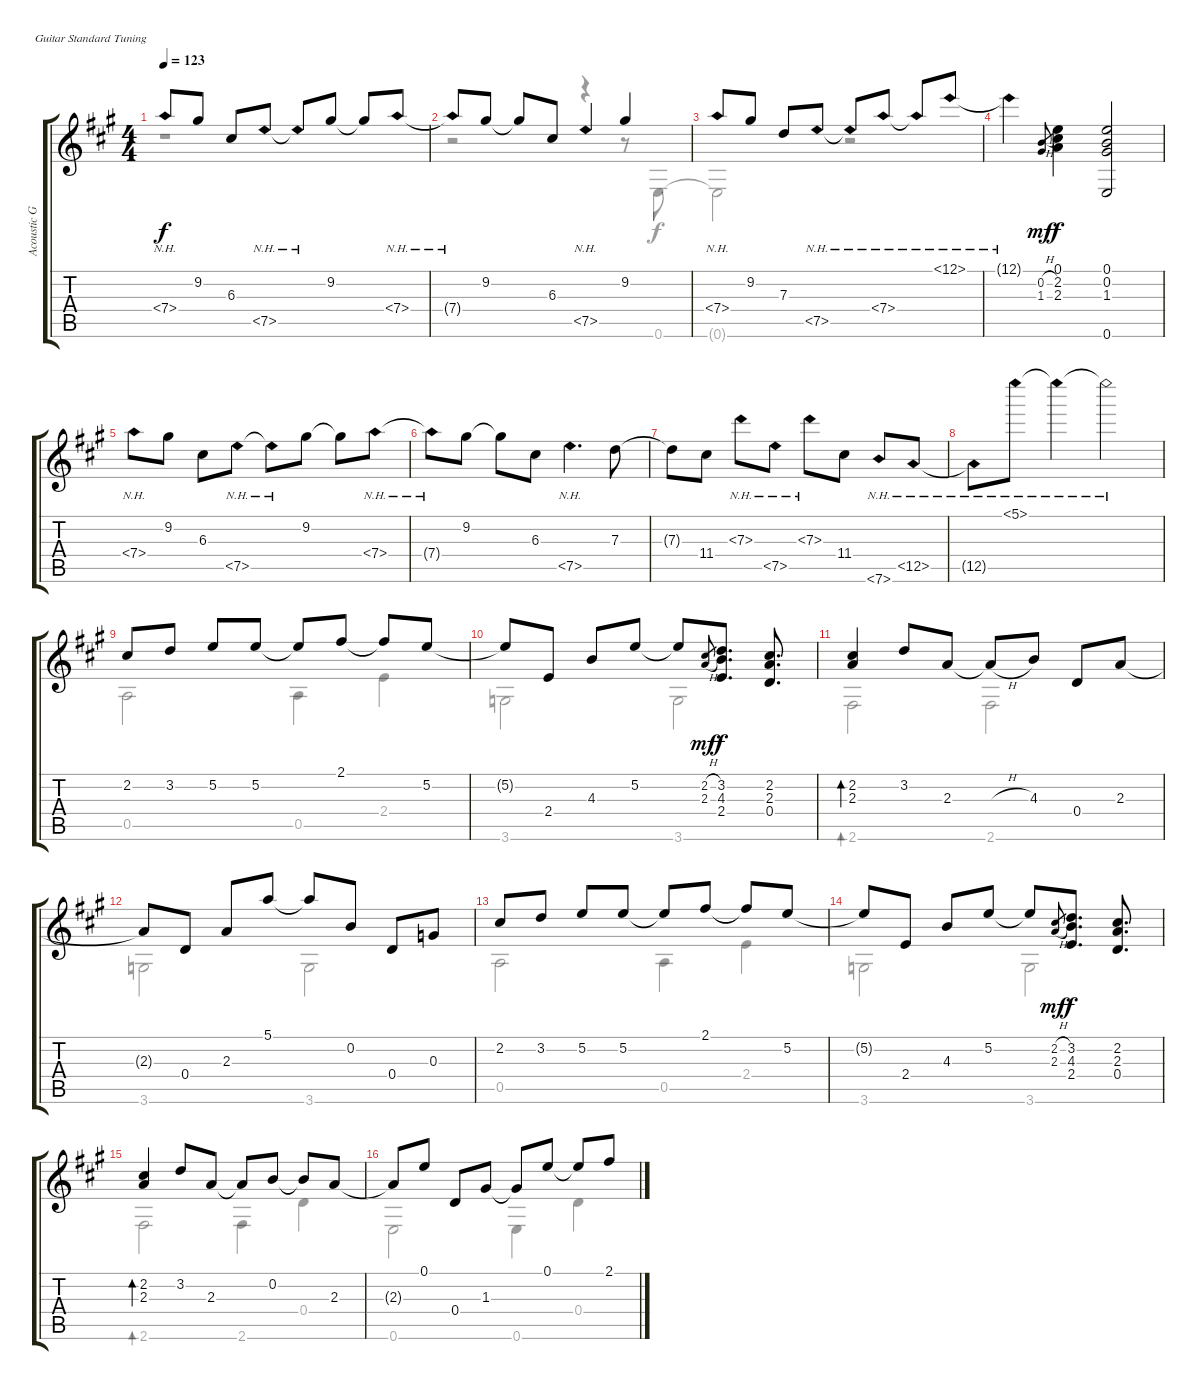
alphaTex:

\defaultSystemsLayout 4
\bracketExtendMode groupsimilarinstruments
\otherSystemsTrackNameOrientation horizontal
\track ("Acoustic Guitar" "Acoustic G") {instrument acousticguitarnylon}
\staff {score tabs}
\tuning (E4 B3 G3 D3 A2 E2)
\voice
\ts (4 4)
\beaming (8 2 2 2 2)
\tempo 123
\clef g2
\scale
1.16785
\ks a
7.4{nh acc forcenatural}.8{dy f instrument acousticguitarnylon beam Up} 9.2{acc #}.8{beam Up} 6.3{acc #}.8{beam Up} 7.5{nh acc forcenatural}.8{beam Up} 7.5{nh t acc forcenatural}.8{beam Up} 9.2{acc #}.8{beam Up} 9.2{t acc #}.8{beam Up} 7.4{nh acc forcenatural}.8{beam Up} |
\scale
0.916074 7.4{nh t acc forcenatural}.8{beam Up} 9.2{acc #}.8{beam Up} 9.2{t acc #}.8{beam Up} 6.3{acc #}.8{beam Up} 7.5{nh acc forcenatural}.4{beam Up} 9.2{acc #}.4{beam Up} |
\scale
0.916074 7.4{nh acc forcenatural}.8{beam Up} 9.2{acc #}.8{beam Up} 7.3{acc forcenatural}.8{beam Up} 7.5{nh acc forcenatural}.8{beam Up} 7.5{nh t acc forcenatural}.8{beam Up} 7.4{nh acc forcenatural}.8{beam Up} 7.4{nh t acc forcenatural}.8{beam Up} 12.1{nh acc forcenatural}.8{beam Up} |
12.1{nh t acc forcenatural}.4{beam Down} (0.2{h acc forcenatural} 1.3{acc #}).8{gr dy mf beam Up} (0.1{acc forcenatural} 2.2{acc #} 2.3{acc forcenatural}).4{dy f beam Down} (0.1{acc forcenatural} 0.2{acc forcenatural} 1.3{acc #} 0.6{acc forcenatural}).2{beam Up} |
7.4{nh acc forcenatural}.8{beam Down} 9.2{acc #}.8{beam Down} 6.3{acc #}.8{beam Down} 7.5{nh acc forcenatural}.8{beam Down} 7.5{nh t acc forcenatural}.8{beam Down} 9.2{acc #}.8{beam Down} 9.2{t acc #}.8{beam Down} 7.4{nh acc forcenatural}.8{beam Down} |
7.4{nh t acc forcenatural}.8{beam Down} 9.2{acc #}.8{beam Down} 9.2{t acc #}.8{beam Down} 6.3{acc #}.8{beam Down} 7.5{nh acc forcenatural}.4{d beam Down} 7.3{acc forcenatural}.8{beam Down} |
7.3{t acc forcenatural}.8{beam Down} 11.4{acc #}.8{beam Down} 7.3{nh acc forcenatural}.8{beam Down} 7.5{nh acc forcenatural}.8{beam Down} 7.3{nh acc forcenatural}.8{beam Down} 11.4{acc #}.8{beam Down} 7.6{nh acc forcenatural}.8{beam Up} 12.5{nh acc forcenatural}.8{beam Up} |
12.5{nh t acc forcenatural}.8{beam Down} 5.1{nh acc forcenatural}.8{beam Down} 5.1{nh t acc forcenatural}.4{beam Down} 5.1{nh t acc forcenatural}.2{beam Down} |
2.2{acc #}.8{beam Up} 3.2{acc forcenatural}.8{beam Up} 5.2{acc forcenatural}.8{beam Up} 5.2{acc forcenatural}.8{beam Up} 5.2{t acc forcenatural}.8{beam Up} 2.1{acc #}.8{beam Up} 2.1{t acc #}.8{beam Up} 5.2{acc forcenatural}.8{beam Up} |
\scale
0.995947 5.2{t acc forcenatural}.8{beam Up} 2.4{acc forcenatural}.8{beam Up} 4.3{acc forcenatural}.8{beam Up} 5.2{acc forcenatural}.8{beam Up} 5.2{t acc forcenatural}.8{beam Up} (2.2{h acc #} 2.3{h acc forcenatural}).8{gr dy mf beam Up} (3.2{acc forcenatural} 4.3{acc forcenatural} 2.4{acc forcenatural}).8{d dy f beam Up} (2.2{acc #} 2.3{acc forcenatural} 0.4{acc forcenatural}).8{d beam Up} |
\scale
1.01458 (2.2{acc #} 2.3{acc forcenatural}).4{bd 30 beam Up} 3.2{acc forcenatural}.8{beam Up} 2.3{acc forcenatural}.8{beam Up} 2.3{h t acc forcenatural}.8{beam Up} 4.3{acc forcenatural}.8{beam Up} 0.4{acc forcenatural}.8{beam Up} 2.3{acc forcenatural}.8{beam Up} |
\scale
0.989474 2.3{t acc forcenatural}.8{beam Up} 0.4{acc forcenatural}.8{beam Up} 2.3{acc forcenatural}.8{beam Up} 5.1{acc forcenatural}.8{beam Up} 5.1{t acc forcenatural}.8{beam Up} 0.2{acc forcenatural}.8{beam Up} 0.4{acc forcenatural}.8{beam Up} 0.3{acc forcenatural}.8{beam Up} |
\scale
1.00837 2.2{acc #}.8{beam Up} 3.2{acc forcenatural}.8{beam Up} 5.2{acc forcenatural}.8{beam Up} 5.2{acc forcenatural}.8{beam Up} 5.2{t acc forcenatural}.8{beam Up} 2.1{acc #}.8{beam Up} 2.1{t acc #}.8{beam Up} 5.2{acc forcenatural}.8{beam Up} |
\scale
0.983263 5.2{t acc forcenatural}.8{beam Up} 2.4{acc forcenatural}.8{beam Up} 4.3{acc forcenatural}.8{beam Up} 5.2{acc forcenatural}.8{beam Up} 5.2{t acc forcenatural}.8{beam Up} (2.2{h acc #} 2.3{h acc forcenatural}).8{gr dy mf beam Up} (3.2{acc forcenatural} 4.3{acc forcenatural} 2.4{acc forcenatural}).8{d dy f beam Up} (2.2{acc #} 2.3{acc forcenatural} 0.4{acc forcenatural}).8{d beam Up} |
\scale
1.00837 (2.2{acc #} 2.3{acc forcenatural}).4{bd 30 beam Up} 3.2{acc forcenatural}.8{beam Up} 2.3{acc forcenatural}.8{beam Up} 2.3{t acc forcenatural}.8{beam Up} 0.2{acc forcenatural}.8{beam Up} 0.2{t acc forcenatural}.8{beam Up} 2.3{acc forcenatural}.8{beam Up} |
2.3{t acc forcenatural}.8{beam Up} 0.1{acc forcenatural}.8{beam Up} 0.4{acc forcenatural}.8{beam Up} 1.3{acc #}.8{beam Up} 1.3{t acc #}.8{beam Up} 0.1{acc forcenatural}.8{beam Up} 0.1{t acc forcenatural}.8{beam Up} 2.1{acc #}.8{beam Up}
\voice
\clef g2
\ottava regular
\simile none
\scale
1.16785
\ks a
r.1{dy f beam Down} |
\scale
0.916074 r.2{beam Down} r.4{beam Down} r.8{beam Down} 0.6{acc forcenatural}.8{beam Down} |
\scale
0.916074 0.6{t acc forcenatural}.2{beam Down} r.2{beam Down} |
|
|
|
|
|
0.5{acc forcenatural}.2{beam Down} 0.5{acc forcenatural}.4{beam Down} 2.4{acc forcenatural}.4{beam Down} |
\scale
0.995947 3.6{acc forcenatural}.2{beam Down} 3.6{acc forcenatural}.2{beam Down} |
\scale
1.01458 2.6{acc #}.2{bd 30 beam Down} 2.6{acc #}.2{beam Down} |
\scale
0.989474 3.6{acc forcenatural}.2{beam Down} 3.6{acc forcenatural}.2{beam Down} |
\scale
1.00837 0.5{acc forcenatural}.2{beam Down} 0.5{acc forcenatural}.4{beam Down} 2.4{acc forcenatural}.4{beam Down} |
\scale
0.983263 3.6{acc forcenatural}.2{beam Down} 3.6{acc forcenatural}.2{beam Down} |
\scale
1.00837 2.6{acc #}.2{bd 30 beam Down} 2.6{acc #}.4{beam Down} 0.4{acc forcenatural}.4{beam Down} |
0.6{acc forcenatural}.2{beam Down} 0.6{acc forcenatural}.4{beam Down} 0.4{acc forcenatural}.4{beam Down}
